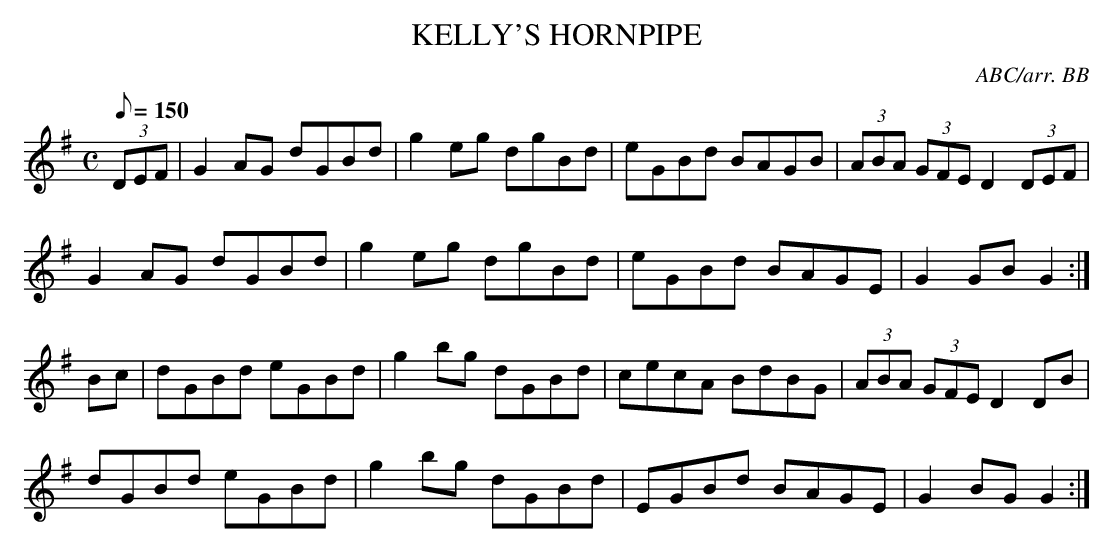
X:1
T:KELLY'S HORNPIPE
C:ABC/arr. BB
L:1/8
M:C
Q:150
K:G
(3DEF|G2AG dGBd|g2eg dgBd|eGBd BAGB|(3ABA (3GFE D2 (3DEF|
G2AG dGBd|g2eg dgBd|eGBd BAGE|G2GB G2 :|
Bc|dGBd eGBd|g2bg dGBd|cecA BdBG|(3ABA (3GFE D2DB|
dGBd eGBd|g2bg dGBd|EGBd BAGE|G2BG G2 :|
